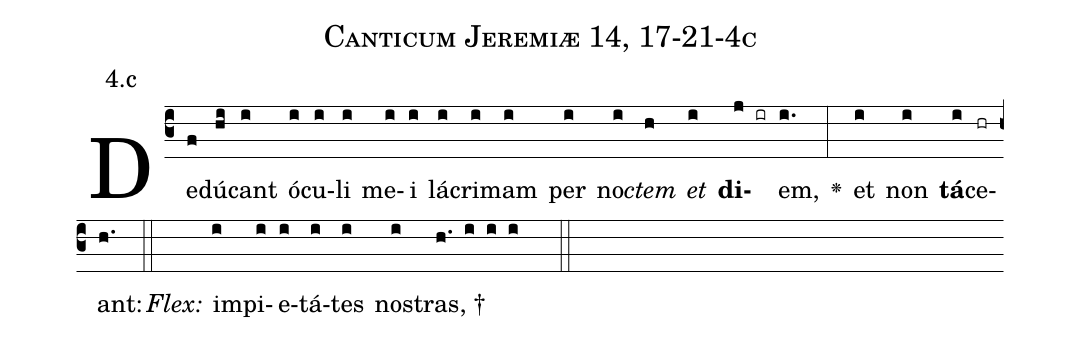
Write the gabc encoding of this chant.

name: Canticum Jeremiæ 14, 17-21-4c;
annotation: 4.c;
%%
(c3)De(f)dú(hi)cant(i) ó(i)cu(i)li(i) me(i)i(i) lá(i)cri(i)mam(i) per(i) no(i)<i>ctem</i>(h) <i>et</i>(i) <b>di</b>(j ir)em,(i.) <v>\greheightstar</v>(:) et(i) non(i) <b>tá</b>(i)ce(hr)ant:(h.) (::)
<i>Flex:</i>()  im(i)pi(i)e(i)tá(i)tes(i) no(i)stras, †(h. i i i  ::)

%E(i) u(i) o(i) u(i) a(i) e.(h.) (::)
